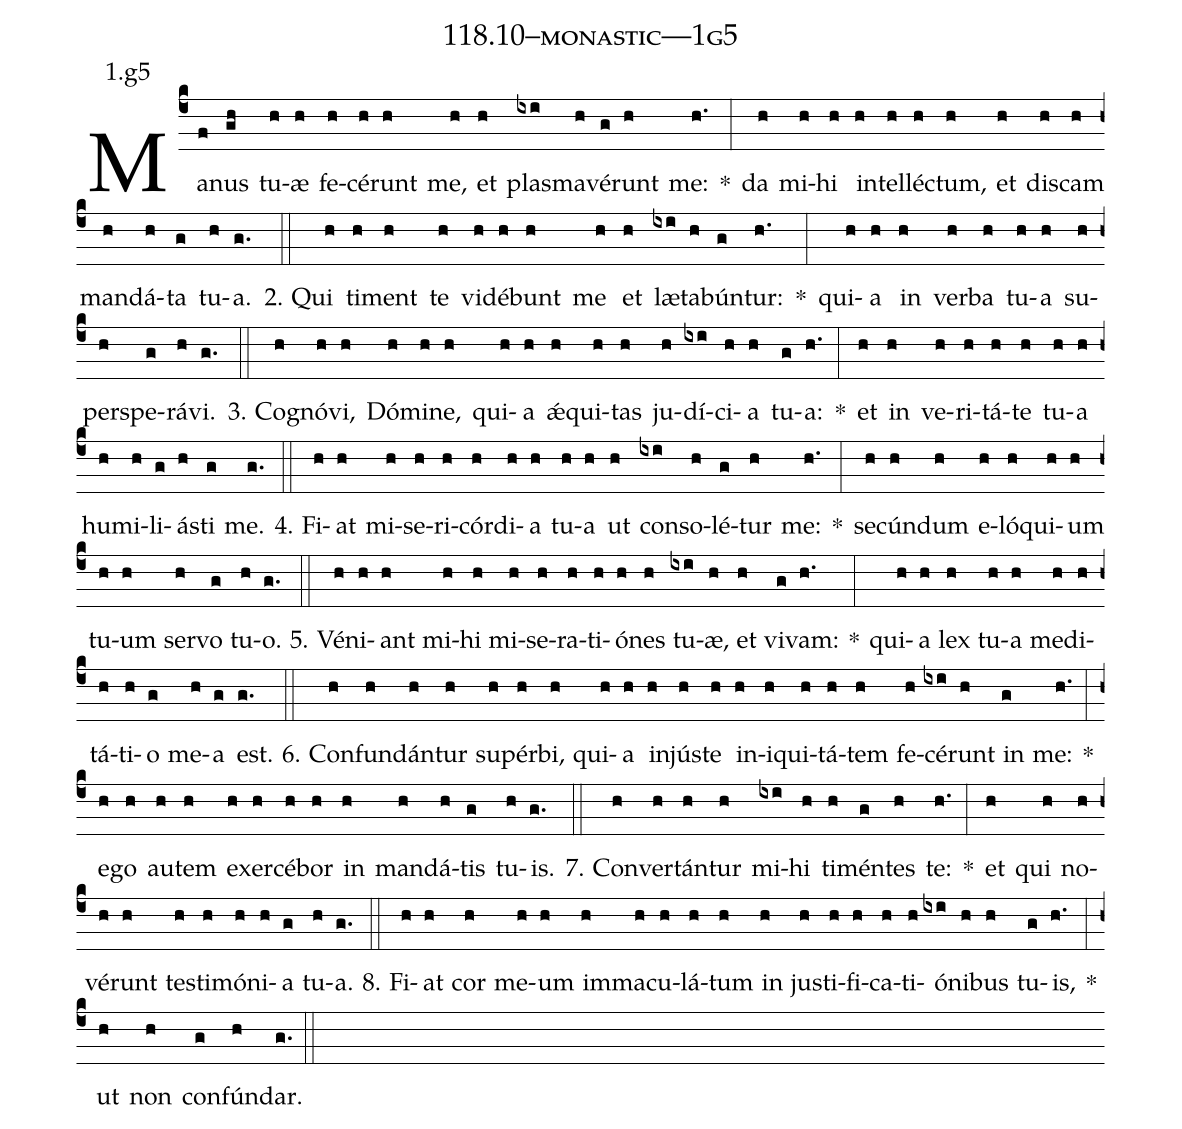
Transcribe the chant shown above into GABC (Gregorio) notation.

name: 118.10--monastic---1g5;
annotation: 1.g5;
%%
(c4)Ma(f)nus(gh) tu(h)æ(h) fe(h)cé(h)runt(h) me,(h) et(h) plas(ixi)ma(h)vé(g)runt(h) me:(h.) *(:) da(h) mi(h)hi(h) in(h)tel(h)léc(h)tum,(h) et(h) dis(h)cam(h) man(h)dá(h)ta(g) tu(h)a.(g.) (::)
2. Qui(h) ti(h)ment(h) te(h) vi(h)dé(h)bunt(h) me(h) et(h) læ(ixi)ta(h)bún(g)tur:(h.) *(:) qui(h)a(h) in(h) ver(h)ba(h) tu(h)a(h) su(h)per(h)spe(g)rá(h)vi.(g.) (::)
3. Co(h)gnó(h)vi,(h) Dó(h)mi(h)ne,(h) qui(h)a(h) ǽ(h)qui(h)tas(h) ju(h)dí(ixi)ci(h)a(h) tu(g)a:(h.) *(:) et(h) in(h) ve(h)ri(h)tá(h)te(h) tu(h)a(h) hu(h)mi(h)li(g)ás(h)ti(g) me.(g.) (::)
4. Fi(h)at(h) mi(h)se(h)ri(h)cór(h)di(h)a(h) tu(h)a(h) ut(h) con(ixi)so(h)lé(g)tur(h) me:(h.) *(:) se(h)cún(h)dum(h) e(h)ló(h)qui(h)um(h) tu(h)um(h) ser(h)vo(g) tu(h)o.(g.) (::)
5. Vé(h)ni(h)ant(h) mi(h)hi(h) mi(h)se(h)ra(h)ti(h)ó(h)nes(h) tu(ixi)æ,(h) et(h) vi(g)vam:(h.) *(:) qui(h)a(h) lex(h) tu(h)a(h) me(h)di(h)tá(h)ti(h)o(g) me(h)a(g) est.(g.) (::)
6. Con(h)fun(h)dán(h)tur(h) su(h)pér(h)bi,(h) qui(h)a(h) in(h)jús(h)te(h) in(h)i(h)qui(h)tá(h)tem(h) fe(h)cé(ixi)runt(h) in(g) me:(h.) *(:) e(h)go(h) au(h)tem(h) ex(h)er(h)cé(h)bor(h) in(h) man(h)dá(h)tis(g) tu(h)is.(g.) (::)
7. Con(h)ver(h)tán(h)tur(h) mi(ixi)hi(h) ti(h)mén(g)tes(h) te:(h.) *(:) et(h) qui(h) no(h)vé(h)runt(h) tes(h)ti(h)mó(h)ni(h)a(g) tu(h)a.(g.) (::)
8. Fi(h)at(h) cor(h) me(h)um(h) im(h)ma(h)cu(h)lá(h)tum(h) in(h) jus(h)ti(h)fi(h)ca(h)ti(h)ó(ixi)ni(h)bus(h) tu(g)is,(h.) *(:) ut(h) non(h) con(g)fún(h)dar.(g.) (::)
